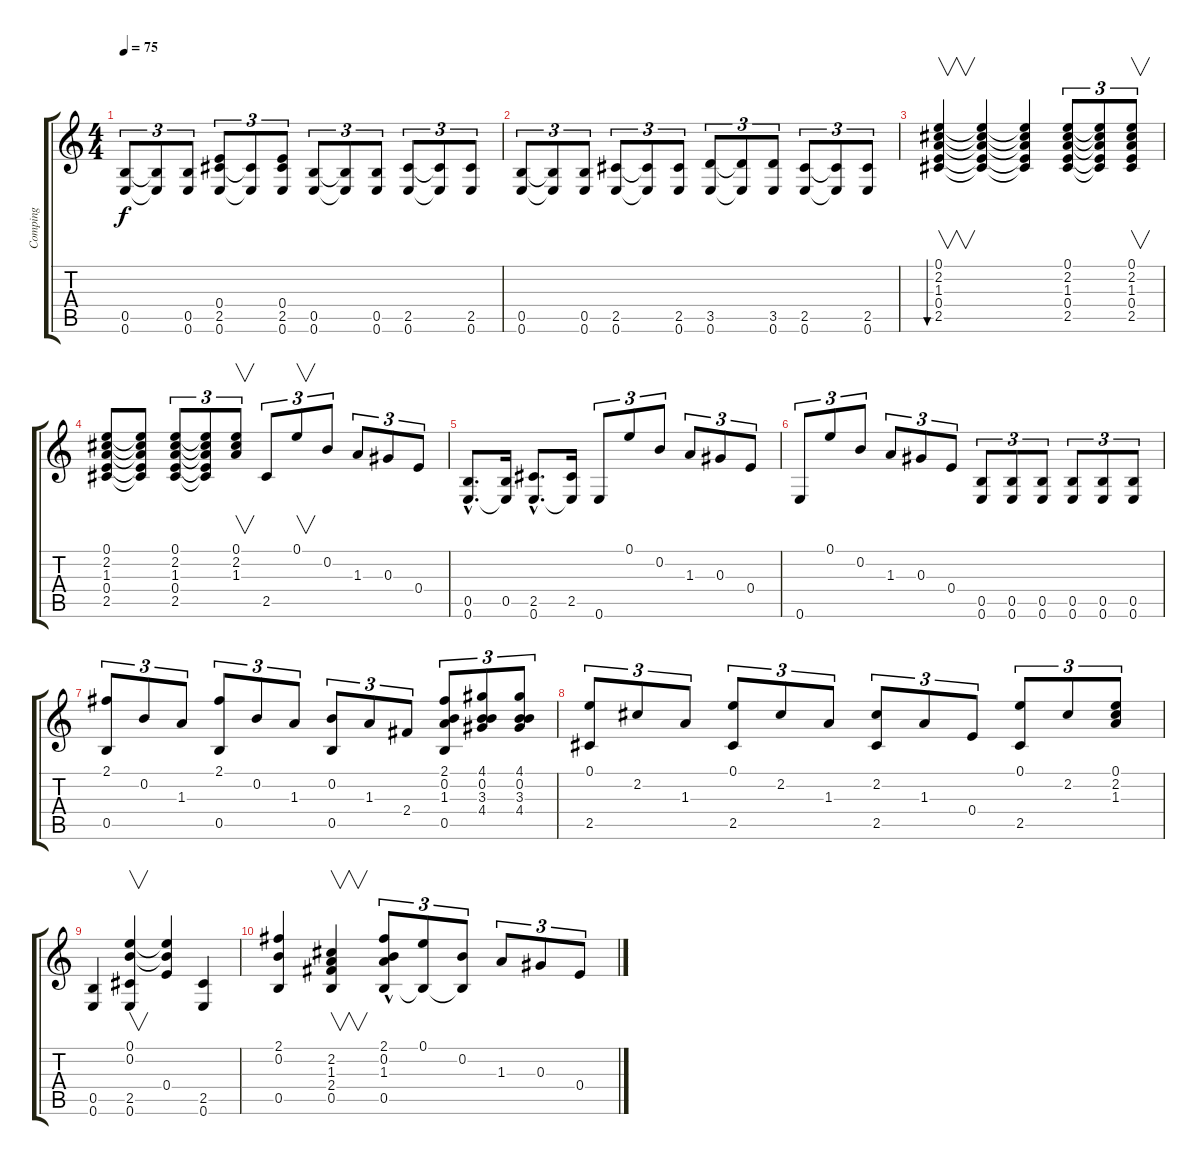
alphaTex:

\track ("Comping" "Comping") {instrument electricguitarjazz}
\staff {score tabs}
\tuning (E4 B3 Ab3 E3 B2 E2) {hide}
\ts (4 4)
\tempo 75
\clef g2
\ks c
(0.5 0.6).8{tu (3 2) dy f} (0.5{t} 0.6{t}).8{tu (3 2)} (0.5 0.6).8{tu (3 2)} (0.4 2.5 0.6).8{tu (3 2)} (2.5{t} 0.6{t}).8{tu (3 2)} (0.4 2.5 0.6).8{tu (3 2)} (0.5 0.6).8{tu (3 2)} (0.5{t} 0.6{t}).8{tu (3 2)} (0.5 0.6).8{tu (3 2)} (2.5 0.6).8{tu (3 2)} (2.5{t} 0.6{t}).8{tu (3 2)} (2.5 0.6).8{tu (3 2)} |
(0.5 0.6).8{tu (3 2)} (0.5{t} 0.6{t}).8{tu (3 2)} (0.5 0.6).8{tu (3 2)} (2.5 0.6).8{tu (3 2)} (2.5{t} 0.6{t}).8{tu (3 2)} (2.5 0.6).8{tu (3 2)} (3.5 0.6).8{tu (3 2)} (3.5{t} 0.6{t}).8{tu (3 2)} (3.5 0.6).8{tu (3 2)} (2.5 0.6).8{tu (3 2)} (2.5{t} 0.6{t}).8{tu (3 2)} (2.5 0.6).8{tu (3 2)} |
(0.1 2.2 1.3 0.4 2.5).4{v bu 60} (0.1{t} 2.2{t} 1.3{t} 0.4{t} 2.5{t}).4 (0.1{t} 2.2{t} 1.3{t} 0.4{t} 2.5{t}).4 (0.1 2.2 1.3 0.4 2.5).8{tu (3 2)} (0.1{t} 2.2{t} 1.3{t} 0.4{t} 2.5{t}).8{tu (3 2)} (0.1 2.2 1.3 0.4 2.5).8{v tu (3 2)} |
(0.1 2.2 1.3 0.4 2.5).8 (0.1{t} 2.2{t} 1.3{t} 0.4{t} 2.5{t}).8 (0.1 2.2 1.3 0.4 2.5).8{tu (3 2)} (0.1{t} 2.2{t} 1.3{t} 0.4{t} 2.5{t}).8{tu (3 2)} (0.1 2.2 1.3).8{v tu (3 2)} 2.5.8{tu (3 2)} 0.1.8{v tu (3 2)} 0.2.8{tu (3 2)} 1.3.8{tu (3 2)} 0.3.8{tu (3 2)} 0.4.8{tu (3 2)} |
(0.5{hac} 0.6{hac}).8{d} (0.5 0.6{t}).16 (2.5{hac} 0.6{hac}).8{d} (2.5 0.6{t}).16 0.6.8{tu (3 2)} 0.1.8{tu (3 2)} 0.2.8{tu (3 2)} 1.3.8{tu (3 2)} 0.3.8{tu (3 2)} 0.4.8{tu (3 2)} |
0.6.8{tu (3 2)} 0.1.8{tu (3 2)} 0.2.8{tu (3 2)} 1.3.8{tu (3 2)} 0.3.8{tu (3 2)} 0.4.8{tu (3 2)} (0.5 0.6).8{tu (3 2)} (0.5 0.6).8{tu (3 2)} (0.5 0.6).8{tu (3 2)} (0.5 0.6).8{tu (3 2)} (0.5 0.6).8{tu (3 2)} (0.5 0.6).8{tu (3 2)} |
(2.1 0.5).8{tu (3 2)} 0.2.8{tu (3 2)} 1.3.8{tu (3 2)} (2.1 0.5).8{tu (3 2)} 0.2.8{tu (3 2)} 1.3.8{tu (3 2)} (0.2 0.5).8{tu (3 2)} 1.3.8{tu (3 2)} 2.4.8{tu (3 2)} (2.1 0.2 1.3 0.5).8{tu (3 2)} (4.1 0.2 3.3 4.4).8{tu (3 2)} (4.1 0.2 3.3 4.4).8{tu (3 2)} |
(0.1 2.5).8{tu (3 2)} 2.2.8{tu (3 2)} 1.3.8{tu (3 2)} (0.1 2.5).8{tu (3 2)} 2.2.8{tu (3 2)} 1.3.8{tu (3 2)} (2.2 2.5).8{tu (3 2)} 1.3.8{tu (3 2)} 0.4.8{tu (3 2)} (0.1 2.5).8{tu (3 2)} 2.2.8{tu (3 2)} (0.1 2.2 1.3).8{tu (3 2)} |
(0.5 0.6).4 (0.1 0.2 2.5 0.6).4{v} (0.1{t} 0.2{t} 0.4).4 (2.5 0.6).4 |
(2.1 0.2 0.5).4 (2.2 1.3 2.4 0.5).4{v} (2.1 0.2 1.3 0.5{hac}).8{tu (3 2)} (0.1 0.5{t}).8{tu (3 2)} (0.2 0.5{t}).8{tu (3 2)} 1.3.8{tu (3 2)} 0.3.8{tu (3 2)} 0.4.8{tu (3 2)}
